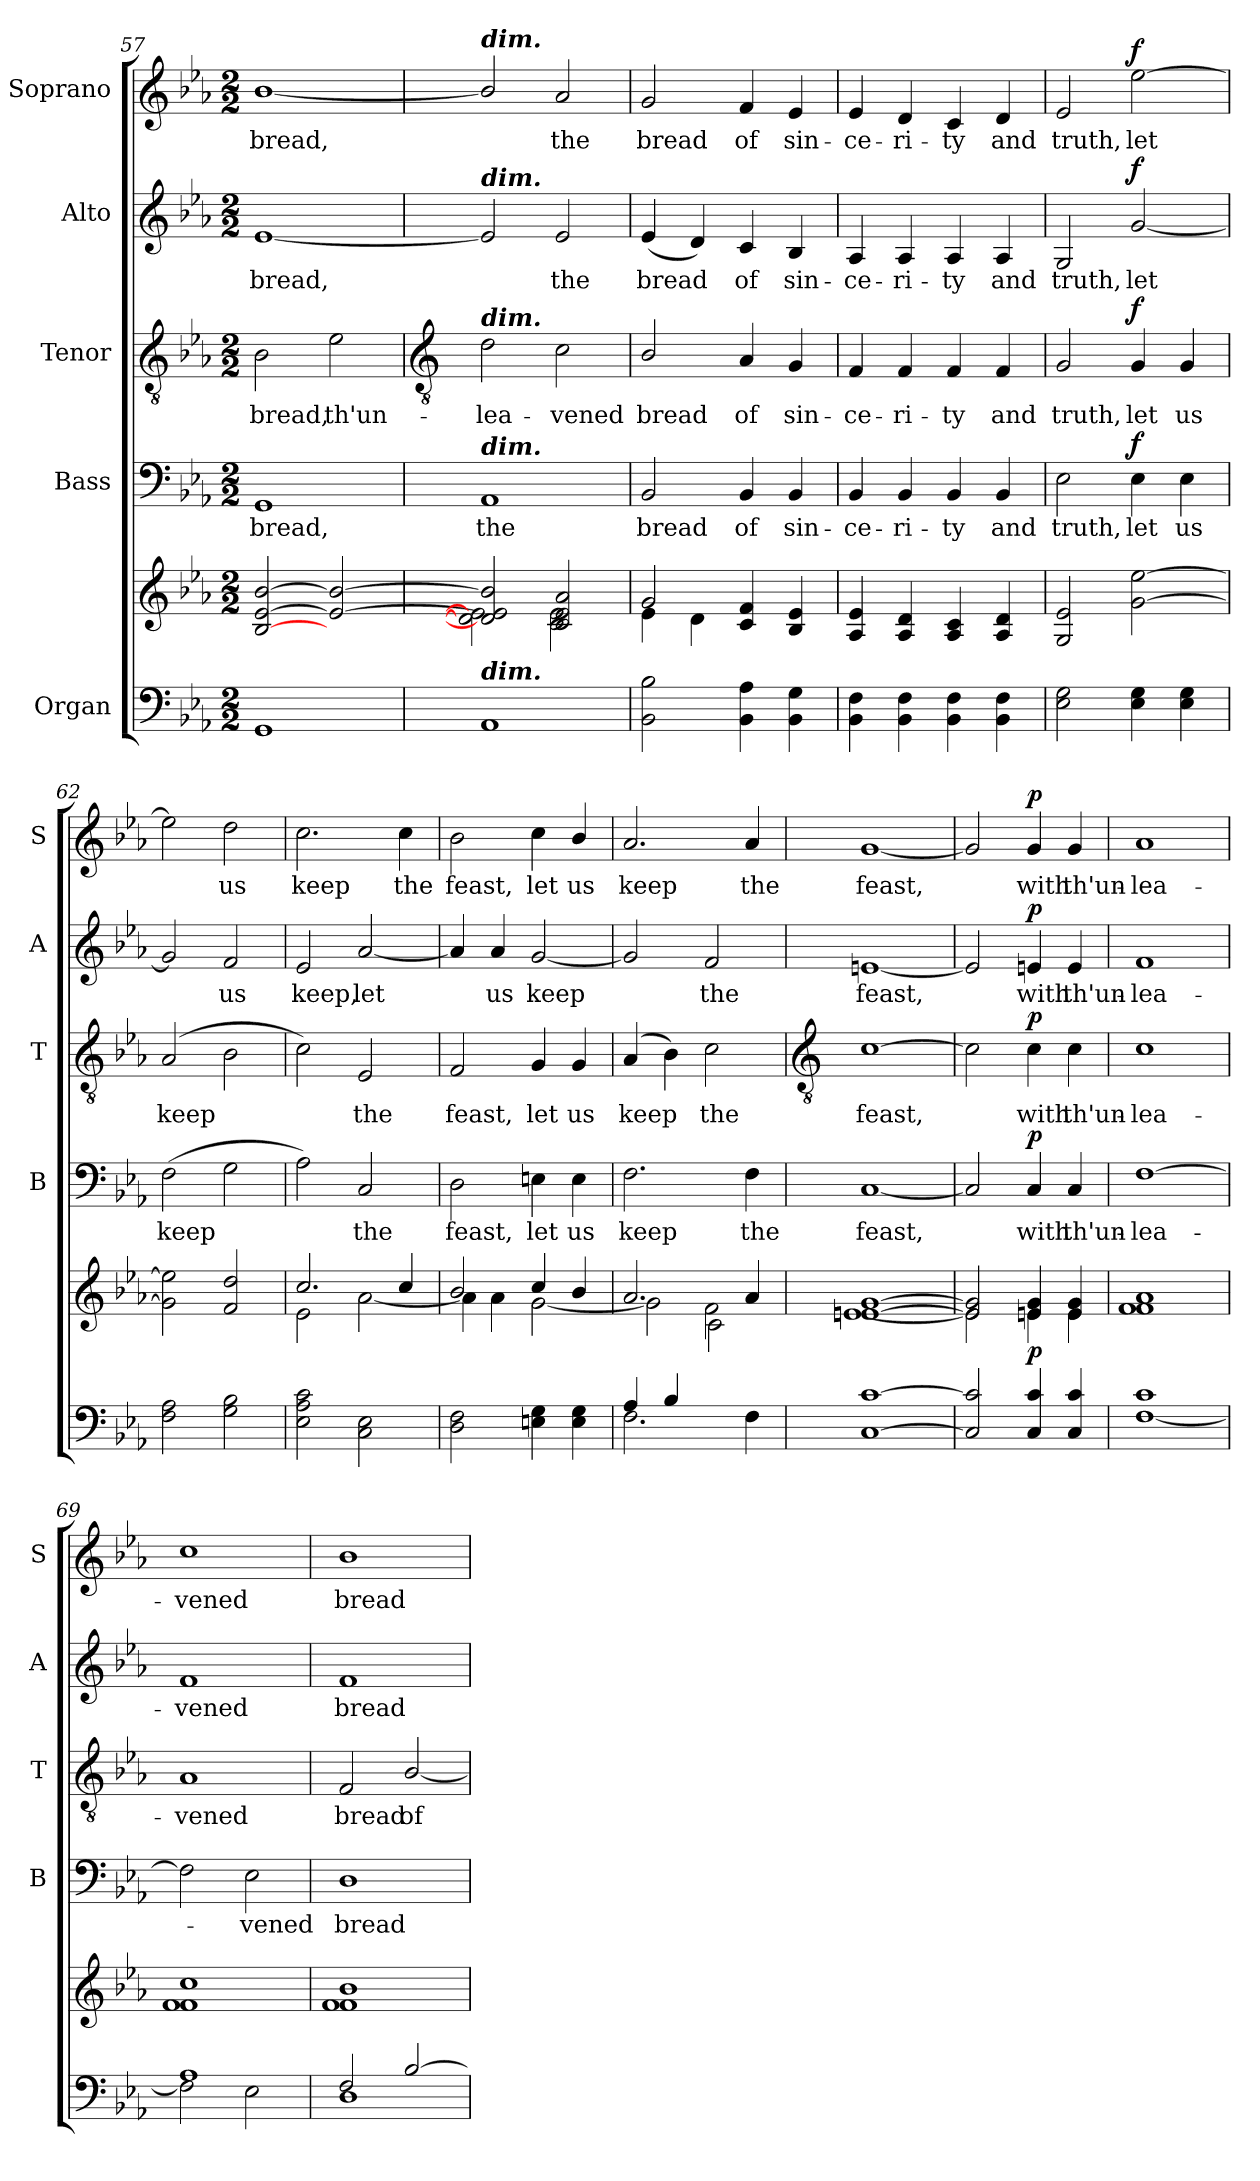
**kern	**kern	**dynam	**kern	**text	**dynam	**kern	**text	**dynam	**kern	**text	**dynam	**kern	**text	**dynam
*part5	*part5	*part5	*part4	*part4	*part4	*part3	*part3	*part3	*part2	*part2	*part2	*part1	*part1	*part1
*staff6	*staff5	*staff5/6	*staff4	*staff4	*staff4	*staff3	*staff3	*staff3	*staff2	*staff2	*staff2	*staff1	*staff1	*staff1
*I"Organ	*	*	*I"Bass	*	*	*I"Tenor	*	*	*I"Alto	*	*	*I"Soprano	*	*
*	*	*	*I'B	*	*	*I'T	*	*	*I'A	*	*	*I'S	*	*
*clefF4	*clefG2	*	*clefF4	*	*	*clefGv2	*	*	*clefG2	*	*	*clefG2	*	*
*k[b-e-a-]	*k[b-e-a-]	*	*k[b-e-a-]	*	*	*k[b-e-a-]	*	*	*k[b-e-a-]	*	*	*k[b-e-a-]	*	*
*E-:	*E-:	*	*E-:	*	*	*E-:	*	*	*E-:	*	*	*E-:	*	*
*M2/2	*M2/2	*	*M2/2	*	*	*M2/2	*	*	*M2/2	*	*	*M2/2	*	*
=57	=57	=57	=57	=57	=57	=57	=57	=57	=57	=57	=57	=57	=57	=57
*	*^	*	*	*	*	*	*	*	*	*	*	*	*	*
!	!	!	!	!	!LO:LY:b	!	!	!LO:LY:b	!	!	!LO:LY:b	!	!	!LO:LY:b	!
1GG	[2B-/ [2e-/ [2b-/	1ryy	.	1GG	bread,	.	2B-	bread,	.	[1e-	bread,	.	[1b-/	bread,	.
!	!	!	!	!	!	!	!	!LO:LY:b	!	!	!	!	!	!	!
.	2e-_ 2b-_	.	.	.	.	.	2e-	th'un-	.	.	.	.	.	.	.
!!LO:LB:g=z
=58	=58	=58	=58	=58	=58	=58	=58	=58	=58	=58	=58	=58	=58	=58	=58
*	*	*	*	*	*	*	*clefGv2	*	*	*	*	*	*	*	*
*^	*	*	*	*	*	*	*	*	*	*	*	*	*	*	*
!	!	!	!	!	!	!	!	!	!	!	!	!	!	!LO:TX:a:Bi:t=dim.	!	!
!	!	!	!	!	!	!	!	!	!	!	!LO:TX:a:Bi:t=dim.	!	!	!	!	!
!	!	!	!	!	!	!	!	!LO:TX:a:Bi:t=dim.	!	!	!	!	!	!	!	!
!	!	!	!	!	!LO:TX:a:Bi:t=dim.	!	!	!	!	!	!	!	!	!	!	!
!LO:TX:a:Bi:t=dim.	!	!	!	!	!	!	!	!	!	!	!	!	!	!	!	!
!	!	!	!	!	!	!LO:LY:b	!	!	!LO:LY:b	!	!	!	!	!	!	!
1ryy	1AA-	2d] 2e-] 2b-]	2d] 2e-]	.	1AA-	the	.	2d	-lea-	.	2e-]	.	.	2b-/]	.	.
!	!	!	!	!	!	!	!	!	!LO:LY:b	!	!	!LO:LY:b	!	!	!LO:LY:b	!
.	.	2c 2e- 2a-	2c 2e-	.	.	.	.	2c	-vened	.	2e-	the	.	2a-	the	.
=59	=59	=59	=59	=59	=59	=59	=59	=59	=59	=59	=59	=59	=59	=59	=59	=59
!	!	!	!	!	!	!LO:LY:b	!	!	!LO:LY:b	!	!	!LO:LY:b	!	!	!LO:LY:b	!
1ryy	2BB-\ 2B-\	2g	4e-\	.	2BB-	bread	.	2B-/	bread	.	(<4e-	bread	.	2g	bread	.
.	.	.	4d\	.	.	.	.	.	.	.	4d)	.	.	.	.	.
!	!	!	!	!	!	!LO:LY:b	!	!	!LO:LY:b	!	!	!LO:LY:b	!	!	!LO:LY:b	!
.	4BB-\ 4A-\	4c 4f	2ryy	.	4BB-	of	.	4A-	of	.	4c	of	.	4f	of	.
!	!	!	!	!	!	!LO:LY:b	!	!	!LO:LY:b	!	!	!LO:LY:b	!	!	!LO:LY:b	!
.	4BB-\ 4G\	4B- 4e-	.	.	4BB-	sin-	.	4G	sin-	.	4B-	sin-	.	4e-	sin-	.
=60	=60	=60	=60	=60	=60	=60	=60	=60	=60	=60	=60	=60	=60	=60	=60	=60
!	!	!	!	!	!	!LO:LY:b	!	!	!LO:LY:b	!	!	!LO:LY:b	!	!	!LO:LY:b	!
1ryy	4BB-\ 4F\	4A- 4e-	1ryy	.	4BB-	-ce-	.	4F	-ce-	.	4A-	-ce-	.	4e-	-ce-	.
!	!	!	!	!	!	!LO:LY:b	!	!	!LO:LY:b	!	!	!LO:LY:b	!	!	!LO:LY:b	!
.	4BB-\ 4F\	4A- 4d	.	.	4BB-	-ri-	.	4F	-ri-	.	4A-	-ri-	.	4d	-ri-	.
!	!	!	!	!	!	!LO:LY:b	!	!	!LO:LY:b	!	!	!LO:LY:b	!	!	!LO:LY:b	!
.	4BB-\ 4F\	4A- 4c	.	.	4BB-	-ty	.	4F	-ty	.	4A-	-ty	.	4c	-ty	.
!	!	!	!	!	!	!LO:LY:b	!	!	!LO:LY:b	!	!	!LO:LY:b	!	!	!LO:LY:b	!
.	4BB-\ 4F\	4A- 4d	.	.	4BB-	and	.	4F	and	.	4A-	and	.	4d	and	.
=61	=61	=61	=61	=61	=61	=61	=61	=61	=61	=61	=61	=61	=61	=61	=61	=61
!	!	!	!	!	!	!LO:LY:b	!	!	!LO:LY:b	!	!	!LO:LY:b	!	!	!LO:LY:b	!
1ryy	2E- 2G	2G 2e-	1ryy	.	2E-	truth,	.	2G	truth,	.	2G	truth,	.	2e-	truth,	.
!	!	!	!	!	!	!LO:LY:b	!LO:DY:b	!	!LO:LY:b	!LO:DY:b	!	!LO:LY:b	!LO:DY:b	!	!LO:LY:b	!LO:DY:b
.	4E- 4G	[2g\ [2ee-\	.	.	4E-	let	f	4G	let	f	[2g	let	f	[2ee-	let	f
!	!	!	!	!	!	!LO:LY:b	!	!	!LO:LY:b	!	!	!	!	!	!	!
.	4E- 4G	.	.	.	4E-	us	.	4G	us	.	.	.	.	.	.	.
=62	=62	=62	=62	=62	=62	=62	=62	=62	=62	=62	=62	=62	=62	=62	=62	=62
!	!	!	!	!	!	!LO:LY:b	!	!	!LO:LY:b	!	!	!	!	!	!	!
1ryy	2F 2A-	2g\] 2ee-\]	1ryy	.	(>2F	keep	.	(>2A-	keep	.	2g]	.	.	2ee-]	.	.
!	!	!	!	!	!	!	!	!	!	!	!	!LO:LY:b	!	!	!LO:LY:b	!
.	2G 2B-	2f/ 2dd/	.	.	2G	.	.	2B-	.	.	2f	us	.	2dd	us	.
=63	=63	=63	=63	=63	=63	=63	=63	=63	=63	=63	=63	=63	=63	=63	=63	=63
!	!	!	!	!	!	!	!	!	!	!	!	!LO:LY:b	!	!	!LO:LY:b	!
1ryy	2E- 2A- 2c	2.cc/	2e-\	.	2A-)	.	.	2c)	.	.	2e-	keep,	.	2.cc	keep	.
!	!	!	!	!	!	!LO:LY:b	!	!	!LO:LY:b	!	!	!LO:LY:b	!	!	!	!
.	2C\ 2E-\	.	[2a-\	.	2C	the	.	2E-	the	.	[2a-	let	.	.	.	.
!	!	!	!	!	!	!	!	!	!	!	!	!	!	!	!LO:LY:b	!
.	.	4cc/	.	.	.	.	.	.	.	.	.	.	.	4cc	the	.
=64	=64	=64	=64	=64	=64	=64	=64	=64	=64	=64	=64	=64	=64	=64	=64	=64
!	!	!	!	!	!	!LO:LY:b	!	!	!LO:LY:b	!	!	!	!	!	!LO:LY:b	!
1ryy	2D 2F	2b-/	4a-\]	.	2D	feast,	.	2F	feast,	.	4a-]	.	.	2b-	feast,	.
!	!	!	!	!	!	!	!	!	!	!	!	!LO:LY:b	!	!	!	!
.	.	.	4a-\	.	.	.	.	.	.	.	4a-	us	.	.	.	.
!	!	!	!	!	!	!LO:LY:b	!	!	!LO:LY:b	!	!	!LO:LY:b	!	!	!LO:LY:b	!
.	4En 4G	4cc/	[2g\	.	4En	let	.	4G	let	.	[2g	keep	.	4cc	let	.
!	!	!	!	!	!	!LO:LY:b	!	!	!LO:LY:b	!	!	!	!	!	!LO:LY:b	!
.	4E 4G	4b-/	.	.	4E	us	.	4G	us	.	.	.	.	4b-/	us	.
=65	=65	=65	=65	=65	=65	=65	=65	=65	=65	=65	=65	=65	=65	=65	=65	=65
*	*	*	*^	*	*	*	*	*	*	*	*	*	*	*	*	*
!	!	!	!	!	!	!	!LO:LY:b	!	!	!LO:LY:b	!	!	!	!	!	!LO:LY:b	!
4A-/	2.F	2.a-	2g\]	2ryy	.	2.F	keep	.	(<4A-	keep	.	2g]	.	.	2.a-	keep	.
4B-/	.	.	.	.	.	.	.	.	4B-)	.	.	.	.	.	.	.	.
!	!	!	!	!	!	!	!	!	!	!LO:LY:b	!	!	!LO:LY:b	!	!	!	!
2ryy	.	.	2f\	2c\	.	.	.	.	2c	the	.	2f	the	.	.	.	.
!	!	!	!	!	!	!	!LO:LY:b	!	!	!	!	!	!	!	!	!LO:LY:b	!
.	4F	4a-	.	.	.	4F	the	.	.	.	.	.	.	.	4a-	the	.
*	*	*v	*v	*v	*	*	*	*	*	*	*	*	*	*	*	*	*
!!LO:LB:g=z
=66	=66	=66	=66	=66	=66	=66	=66	=66	=66	=66	=66	=66	=66	=66	=66
*	*	*	*	*	*	*	*clefGv2	*	*	*	*	*	*	*	*
*	*	*^	*	*	*	*	*	*	*	*	*	*	*	*	*
!	!	!	!	!	!	!LO:LY:b	!	!	!LO:LY:b	!	!	!LO:LY:b	!	!	!LO:LY:b	!
[1C [1c	1ryy	[1en/ [1g/	[1en/	.	[1C	feast,	.	[1c	feast,	.	[1en	feast,	.	[1g	feast,	.
=67	=67	=67	=67	=67	=67	=67	=67	=67	=67	=67	=67	=67	=67	=67	=67	=67
2C] 2c]	1ryy	2e/] 2g/]	2e\]	.	2C]	.	.	2c]	.	.	2e]	.	.	2g]	.	.
!	!	!	!	!LO:DY:b	!	!LO:LY:b	!LO:DY:b	!	!LO:LY:b	!LO:DY:b	!	!LO:LY:b	!LO:DY:b	!	!LO:LY:b	!LO:DY:b
4C 4c	.	4e/ 4g/	4e\	p	4C	with	p	4c	with	p	4e	with	p	4g	with	p
!	!	!	!	!	!	!LO:LY:b	!	!	!LO:LY:b	!	!	!LO:LY:b	!	!	!LO:LY:b	!
4C 4c	.	4e/ 4g/	4e\	.	4C	th'un-	.	4c	th'un-	.	4e	th'un-	.	4g	th'un-	.
=68	=68	=68	=68	=68	=68	=68	=68	=68	=68	=68	=68	=68	=68	=68	=68	=68
!	!	!	!	!	!	!LO:LY:b	!	!	!LO:LY:b	!	!	!LO:LY:b	!	!	!LO:LY:b	!
1c	[1F	1f/ 1a-/	1f\	.	[1F	-lea-	.	1c	-lea-	.	1f	-lea-	.	1a-	-lea-	.
=69	=69	=69	=69	=69	=69	=69	=69	=69	=69	=69	=69	=69	=69	=69	=69	=69
!	!	!	!	!	!	!	!	!	!LO:LY:b	!	!	!LO:LY:b	!	!	!LO:LY:b	!
1A-	2F]	1f/ 1cc/	1f\	.	2F]	.	.	1A-	-vened	.	1f	-vened	.	1cc	-vened	.
!	!	!	!	!	!	!LO:LY:b	!	!	!	!	!	!	!	!	!	!
.	2E-	.	.	.	2E-	vened	.	.	.	.	.	.	.	.	.	.
=70	=70	=70	=70	=70	=70	=70	=70	=70	=70	=70	=70	=70	=70	=70	=70	=70
!	!	!	!	!	!	!LO:LY:b	!	!	!LO:LY:b	!	!	!LO:LY:b	!	!	!LO:LY:b	!
2F/	1D	1f/ 1b-/	1f\	.	1D	bread	.	2F	bread	.	1f	bread	.	1b-	bread	.
!	!	!	!	!	!	!	!	!	!LO:LY:b	!	!	!	!	!	!	!
[2B-/	.	.	.	.	.	.	.	[2B-/	of	.	.	.	.	.	.	.
*v	*v	*	*	*	*	*	*	*	*	*	*	*	*	*	*	*
*	*v	*v	*	*	*	*	*	*	*	*	*	*	*	*	*
=	=	=	=	=	=	=	=	=	=	=	=	=	=	=
*-	*-	*-	*-	*-	*-	*-	*-	*-	*-	*-	*-	*-	*-	*-
